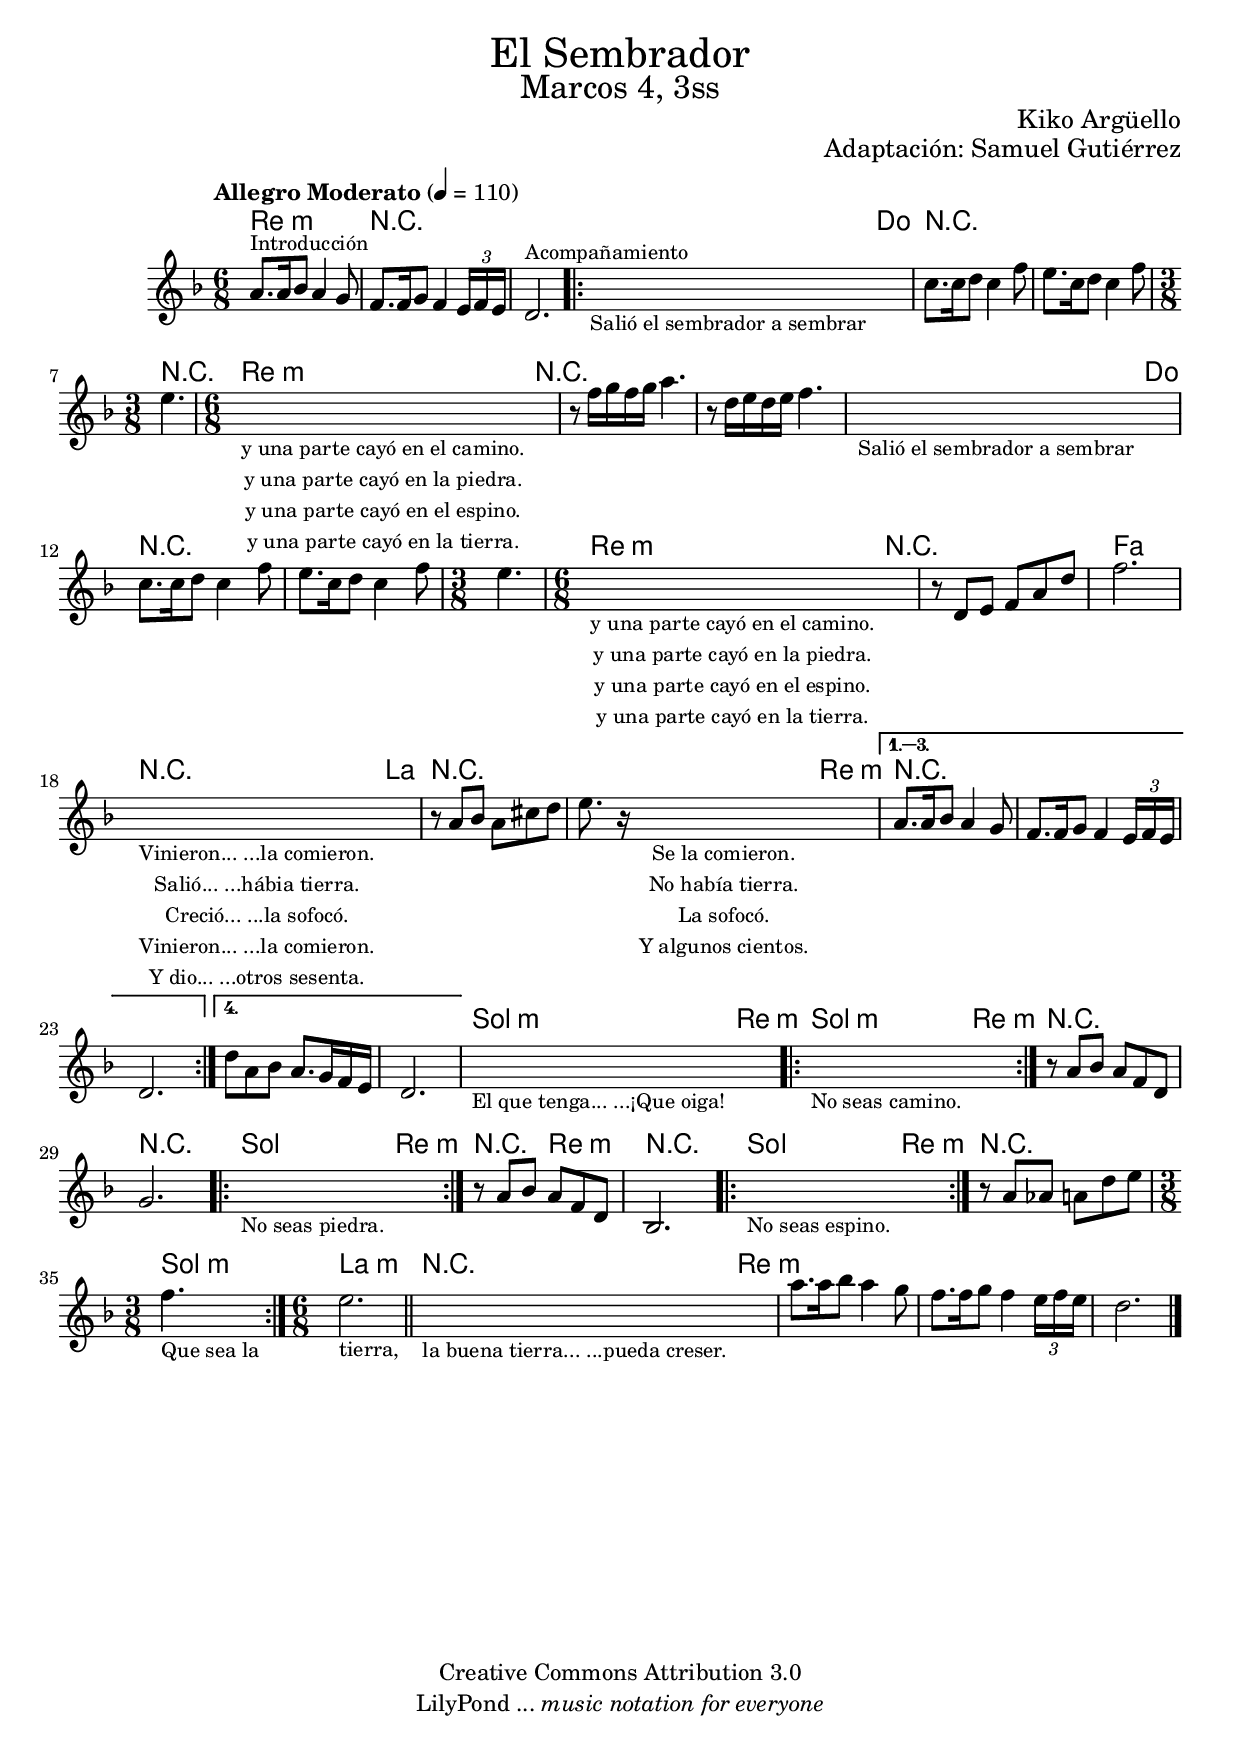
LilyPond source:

% Created on Mon Aug 29 16:03:40 CST 2011
% by serach.sam@

\version "2.19.80"
%#(set-global-staff-size 18)

\markup { \fill-line { \center-column { \fontsize #5 "El Sembrador" \fontsize #3 "Marcos 4, 3ss" } } }
\markup { \fill-line { \smallCaps "" \center-column { \fontsize #1 "Kiko Argüello" } } }
\markup { \fill-line { " " \center-column { \fontsize #1 "Adaptación: Samuel Gutiérrez" } } }
\header {
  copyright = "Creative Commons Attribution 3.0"
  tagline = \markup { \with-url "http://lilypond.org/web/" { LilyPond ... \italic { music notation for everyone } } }
  breakbefore = ##t
}

global = {
  \key d \minor
  \time 6/8
  \tempo "Allegro Moderato" 4=110
  s2.*3
  \bar ".|:"
  s2.*3
  \time 3/8
  s4.
  \time 6/8
  s2.*6
  \time 3/8
  s4.
  \time 6/8
  s2.*12
  \bar ".|:"
  s2.
  \bar ":|."
  s2.*2
  \bar ".|:"
  s2.
  \bar ":|."
  s2.*2
  \bar ".|:"
  s2.
  \bar ":|."
  s2.
  \time 3/8
  s4.
  \time 6/8
  \bar ":|."
  s2.
  \bar "||"
  s2.*4
  \bar "|."
}

flute = \relative c'' {
  \set Staff.midiInstrument = "oboe"
  \compressFullBarRests
  \dynamicUp
  % Music follows here.
  a8.^\markup { \small Introducción } a16 bes8 a4 g8 |
  f8. f16 g8 f4 \tuplet 3/2 { e16 f16 e16 } |
  d2.^\markup { \small Acompañamiento } |
  \repeat volta 4 {
    \textLengthOn
    s2._\markup \center-column { \small "Salió el sembrador a sembrar" } |
    \textLengthOn
    c'8. c16 d8 c4 f8 |
    e8. c16 d8 c4 f8 |
    e4. |
    \textLengthOn
    s2._\markup \center-column {
      \small "y una parte cayó en el camino."
      \small "y una parte cayó en la piedra."
      \small "y una parte cayó en el espino."
      \small "y una parte cayó en la tierra."
    } |
    \textLengthOn
    r8 f16 g16 f16 g16 a4. |
    r8 d,
    16 e16 d16 e16 f4. |
    \textLengthOn
    s2._\markup \center-column { \small "Salió el sembrador a sembrar" } |
    \textLengthOn
    c8. c16 d8 c4 f8 |
    e8. c16 d8 c4 f8 |
    e4. |
    \textLengthOn
    s2._\markup \center-column {
      \small "y una parte cayó en el camino."
      \small "y una parte cayó en la piedra."
      \small "y una parte cayó en el espino."
      \small "y una parte cayó en la tierra."
    } |
    \textLengthOn
    r8 d,8 e8 f8 a8 d8 |
    f2. |
    \textLengthOn
    s2._\markup \center-column {
      \small "Vinieron... ...la comieron."
      \small "Salió... ...hábia tierra."
      \small "Creció... ...la sofocó."
      \small "Vinieron... ...la comieron."
      \small "Y dio... ...otros sesenta."
    } |
    \textLengthOn
    r8 a,8 bes8 a8 cis8 d8 |
    e8. r16
    \textLengthOn
    s2_\markup \center-column {
      \small "Se la comieron."
      \small "No había tierra."
      \small "La sofocó."
      \small "Y algunos cientos."
    } |
    \textLengthOn
  }
  \alternative {
    {
      a,8. a16 bes8 a4 g8 |
      f8. f16 g8 f4 \tuplet 3/2 { e16 f16 e16 } |
      d2. |
    }
    {
      d'8 a8 bes8 a8. g16 f16 e16 |
      d2. |
    }
  }
  \textLengthOn
  s2._\markup \center-column { \small "El que tenga... ...¡Que oiga!" } |
  s2._\markup \center-column { \small "No seas camino." } |
  \textLengthOn
  r8 a'8 bes8 a8 f8 d8 |
  g2. |
  \textLengthOn
  s2._\markup \center-column { \small "No seas piedra." } |
  \textLengthOn
  r8 a8 bes8 a8 f8 d8 |
  bes2. |
  \textLengthOn
  s2._\markup \center-column { \small "No seas espino." } |
  \textLengthOn
  r8 a'8 aes8 a8 d8 e8 |
  \textLengthOn
  f4._\markup \center-column { \small "Que sea la" } |
  e2._\markup \center-column { \small "tierra," } |
  s2._\markup \center-column { \small "la buena tierra... ...pueda creser." } |
  \textLengthOn
  a8. a16 bes8 a4 g8 |
  f8. f16 g8 f4 \tuplet 3/2 { e16 f16 e16 } |
  d2. |
}

armonias = \chordmode {
  \set chordChanges = ##t
  \italianChords
  d2.:m R2.*2 R4. c4.
  R2.*2 R4. d4.:m
  R2.*2 R2. c4.
  R2.*2 R4. d4.:m
  R2. R4. f2. R4. a4.
  R2. R4. d4.:m
  R2.*5 g4.:m d4.:m
  g4.:m d4.:m R2. R2. g4.
  d4.:m R4. d4.:m R2.
  g4. d4.:m R2. g4.:m
  a2.:m R4. d4.:m
}


\score {
  <<
    \new ChordNames { \armonias }
    \new Staff { << \global \flute >> }
  >>
  \layout { }
  \midi {
    \context {
      \Score
      tempoWholesPerMinute = #(ly:make-moment 100/4)
    }
  }
}

\paper {
  #( set-default-paper-size "letter" )
}

%{
convert-ly (GNU LilyPond) 2.19.49  convert-ly: Procesando «»...
Aplicando la conversión: 2.17.0, 2.17.4, 2.17.5, 2.17.6, 2.17.11,
2.17.14, 2.17.15, 2.17.18, 2.17.19, 2.17.20, 2.17.25, 2.17.27,
2.17.29, 2.17.97, 2.18.0, 2.19.2, 2.19.7, 2.19.11, 2.19.16, 2.19.22,
2.19.24, 2.19.28, 2.19.29, 2.19.32, 2.19.40, 2.19.46, 2.19.49
%}


%{
convert-ly (GNU LilyPond) 2.19.83  convert-ly: Procesando «»...
Aplicando la conversión: 2.19.80
%}


%{
convert-ly (GNU LilyPond) 2.19.83  convert-ly: Procesando «»...
Aplicando la conversión:     El documento no ha cambiado.
%}
